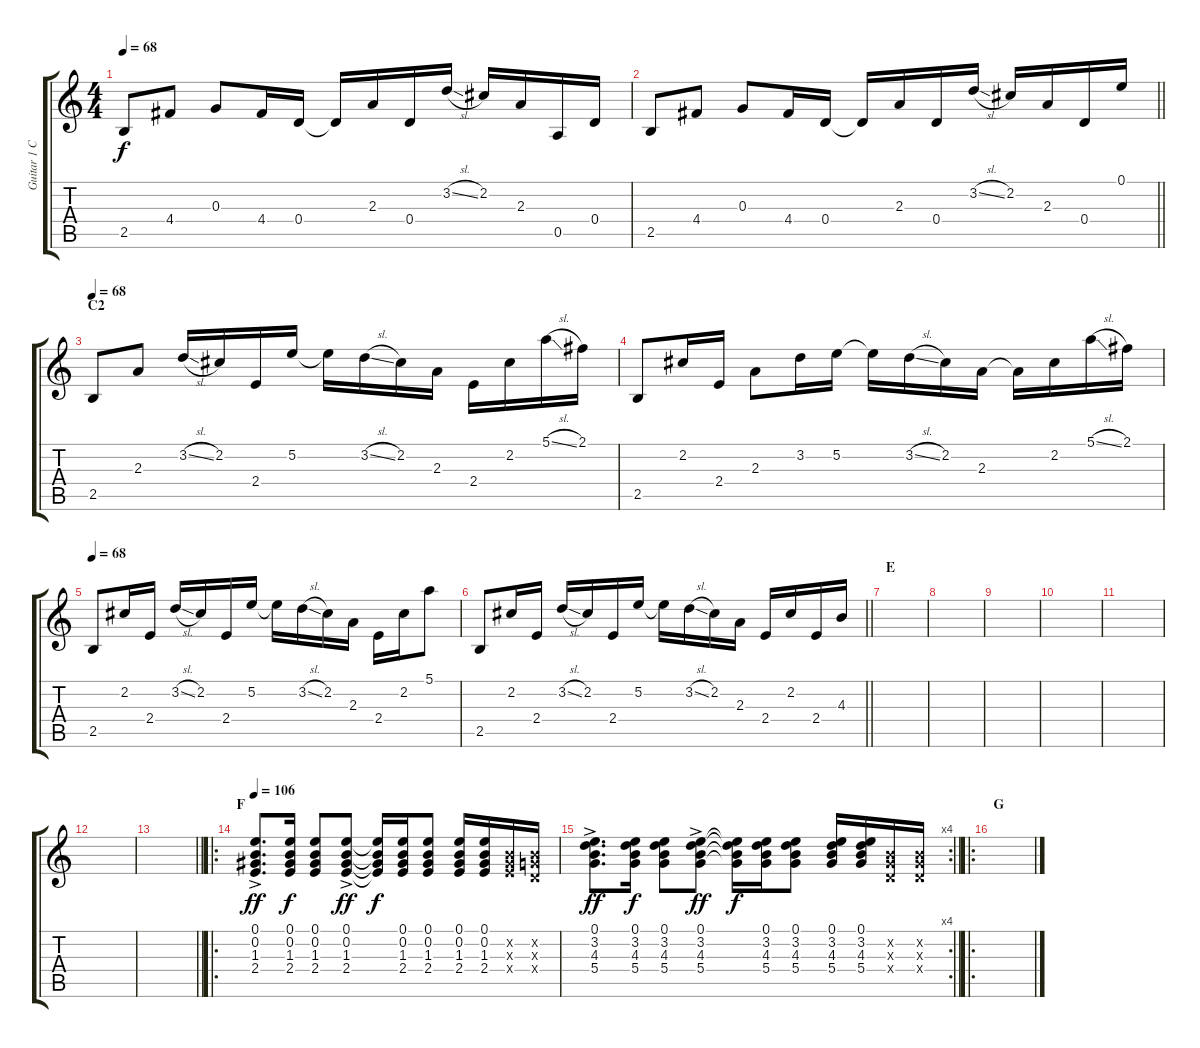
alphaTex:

\track ("Guitar 1 CLEAN" "Guitar 1 C") {instrument electricguitarclean bank 4}
\staff {score tabs}
\tuning (E4 B3 G3 D3 A2 E2) {hide}
\ts (4 4)
\tempo 68
\clef g2
\ks c
2.5.8{dy f} 4.4.8 0.3.8 4.4.16 0.4.16 0.4{t}.16 2.3.16 0.4.16 3.2{sl}.16 2.2.16 2.3.16 0.5.16 0.4.16 |
\barLineRight lightlight
2.5.8 4.4.8 0.3.8 4.4.16 0.4.16 0.4{t}.16 2.3.16 0.4.16 3.2{sl}.16 2.2.16 2.3.16 0.4.16 0.1.16 |
\section ("" "C2")
\tempo 68
2.5.8 2.3.8 3.2{sl}.16 2.2.16 2.4.16 5.2.16 5.2{t}.16 3.2{sl}.16 2.2.16 2.3.16 2.4.16 2.2.16 5.1{sl}.16 2.1.16 |
2.5.8 2.2.16 2.4.16 2.3.8 3.2.16 5.2.16 5.2{t}.16 3.2{sl}.16 2.2.16 2.3.16 2.3{t}.16 2.2.16 5.1{sl}.16 2.1.16 |
\tempo 68
2.5.8 2.2.16 2.4.16 3.2{sl}.16 2.2.16 2.4.16 5.2.16 5.2{t}.16 3.2{sl}.16 2.2.16 2.3.16 2.4.16 2.2.16 5.1.8 |
\barLineRight lightlight
2.5.8 2.2.16 2.4.16 3.2{sl}.16 2.2.16 2.4.16 5.2.16 5.2{t}.16 3.2{sl}.16 2.2.16 2.3.16 2.4.16 2.2.16 2.4.16 4.3.16 |
\section ("" "E")
|
|
|
|
|
|
\barLineRight lightlight
|
\ro
\section ("" "F")
\tempo 106
(0.1{ac} 0.2{ac} 1.3{ac} 2.4{ac}).8{d dy ff} (0.1 0.2 1.3 2.4).16{dy f} (0.1 0.2 1.3 2.4).8 (0.1{ac} 0.2{ac} 1.3{ac} 2.4{ac}).8{dy ff} (0.1{t} 0.2{t} 1.3{t} 2.4{t}).16{dy f} (0.1 0.2 1.3 2.4).16 (0.1 0.2 1.3 2.4).8 (0.1 0.2 1.3 2.4).16 (0.1 0.2 1.3 2.4).16 (0.2{x} 1.3{x} 2.4{x}).16 (0.2{x} 0.3{x} 0.4{x}).16 |
\rc 4
\barLineRight lightlight
(0.1{ac} 3.2{ac} 4.3{ac} 5.4{ac}).8{d dy ff} (0.1 3.2 4.3 5.4).16{dy f} (0.1 3.2 4.3 5.4).8 (0.1{ac} 3.2{ac} 4.3{ac} 5.4{ac}).8{dy ff} (0.1{t} 3.2{t} 4.3{t} 5.4{t}).16{dy f} (0.1 3.2 4.3 5.4).16 (0.1 3.2 4.3 5.4).8 (0.1 3.2 4.3 5.4).16 (0.1 3.2 4.3 5.4).16 (0.2{x} 0.3{x} 0.4{x}).16 (0.2{x} 0.3{x} 0.4{x}).16 |
\ro
\section ("" "G")
